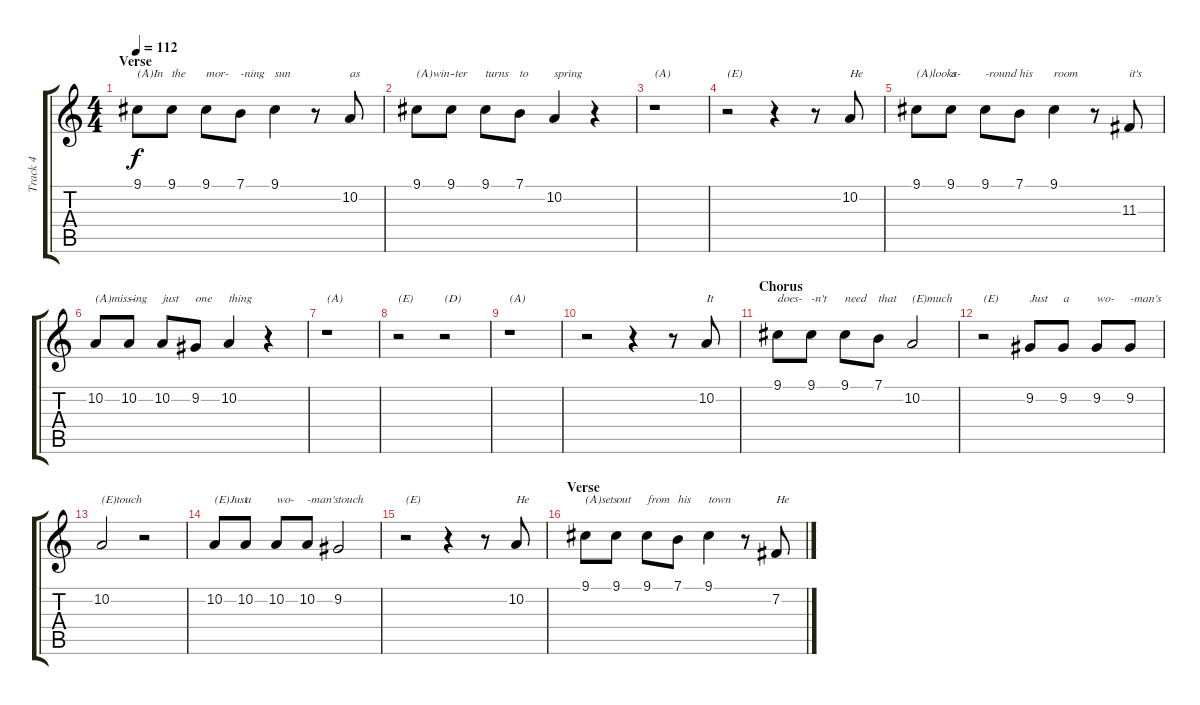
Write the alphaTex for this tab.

\track ("Track 4" "Track 4") {instrument steeldrums}
\staff {score tabs}
\tuning (E4 B3 G3 D3 A2 E2) {hide}
\ts (4 4)
\section ("" "Verse")
\tempo 112
\clef g2
\ks c
9.1.8{txt "(A)In" dy f} 9.1.8{txt "the"} 9.1.8{txt "mor-"} 7.1.8{txt "-ning"} 9.1.4{txt "sun"} r.8 10.2.8{txt "as"} |
9.1.8{txt "(A)win-"} 9.1.8{txt "-ter"} 9.1.8{txt "turns"} 7.1.8{txt "to"} 10.2.4{txt "spring"} r.4 |
r.1{txt "(A)"} |
r.2{txt "(E)"} r.4 r.8 10.2.8{txt "He"} |
9.1.8{txt "(A)looks"} 9.1.8{txt "a-"} 9.1.8{txt "-round"} 7.1.8{txt "his"} 9.1.4{txt "room"} r.8 11.3.8{txt "it's"} |
10.2.8{txt "(A)miss-"} 10.2.8{txt "-ing"} 10.2.8{txt "just"} 9.2.8{txt "one"} 10.2.4{txt "thing"} r.4 |
r.1{txt "(A)"} |
r.2{txt "(E)"} r.2{txt "(D)"} |
r.1{txt "(A)"} |
r.2 r.4 r.8 10.2.8{txt "It"} |
\section ("" "Chorus")
9.1.8{txt "does-"} 9.1.8{txt "-n't"} 9.1.8{txt "need"} 7.1.8{txt "that"} 10.2.2{txt "(E)much"} |
r.2{txt "(E)"} 9.2.8{txt "Just"} 9.2.8{txt "a"} 9.2.8{txt "wo-"} 9.2.8{txt "-man's"} |
10.2.2{txt "(E)touch"} r.2 |
10.2.8{txt "(E)Just"} 10.2.8{txt "a"} 10.2.8{txt "wo-"} 10.2.8{txt "-man's"} 9.2.2{txt "touch"} |
r.2{txt "(E)"} r.4 r.8 10.2.8{txt "He"} |
\section ("" "Verse")
9.1.8{txt "(A)sets"} 9.1.8{txt "out"} 9.1.8{txt "from"} 7.1.8{txt "his"} 9.1.4{txt "town"} r.8 7.2.8{txt "He"}
